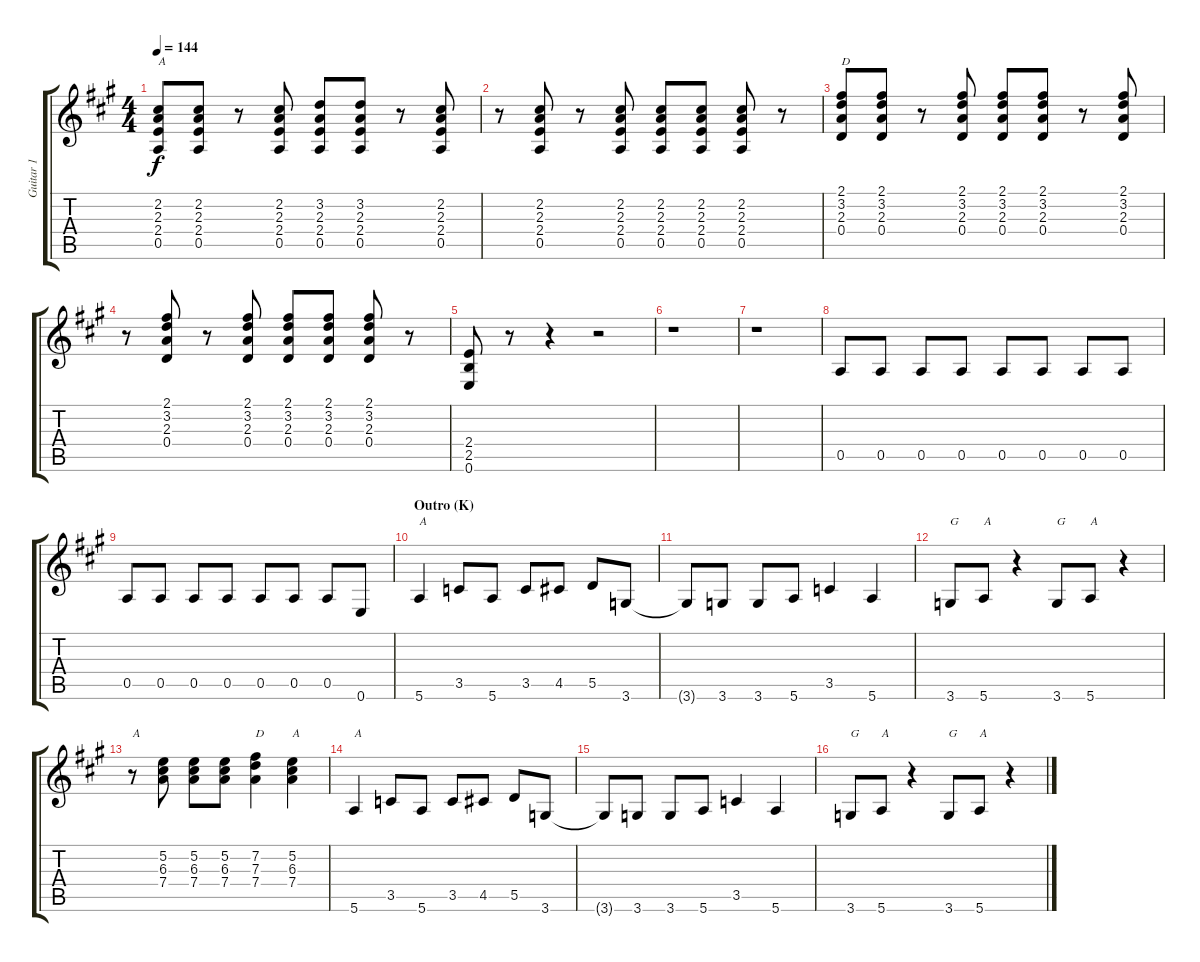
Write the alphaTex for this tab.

\track ("Guitar 1" "Guitar 1") {instrument distortionguitar}
\staff {score tabs}
\tuning (E4 B3 G3 D3 A2 E2) {hide}
\ts (4 4)
\tempo 144
\clef g2
\ks a
(2.2 2.3 2.4 0.5).8{txt "A" dy f} (2.2 2.3 2.4 0.5).8 r.8 (2.2 2.3 2.4 0.5).8 (3.2 2.3 2.4 0.5).8 (3.2 2.3 2.4 0.5).8 r.8 (2.2 2.3 2.4 0.5).8 |
r.8 (2.2 2.3 2.4 0.5).8 r.8 (2.2 2.3 2.4 0.5).8 (2.2 2.3 2.4 0.5).8 (2.2 2.3 2.4 0.5).8 (2.2 2.3 2.4 0.5).8 r.8 |
(2.1 3.2 2.3 0.4).8{txt "D"} (2.1 3.2 2.3 0.4).8 r.8 (2.1 3.2 2.3 0.4).8 (2.1 3.2 2.3 0.4).8 (2.1 3.2 2.3 0.4).8 r.8 (2.1 3.2 2.3 0.4).8 |
r.8 (2.1 3.2 2.3 0.4).8 r.8 (2.1 3.2 2.3 0.4).8 (2.1 3.2 2.3 0.4).8 (2.1 3.2 2.3 0.4).8 (2.1 3.2 2.3 0.4).8 r.8 |
(2.4 2.5 0.6).8 r.8 r.4 r.2 |
r.1 |
r.1 |
0.5.8 0.5.8 0.5.8 0.5.8 0.5.8 0.5.8 0.5.8 0.5.8 |
0.5.8 0.5.8 0.5.8 0.5.8 0.5.8 0.5.8 0.5.8 0.6.8 |
\section ("" "Outro (K)")
5.6.4{txt "A"} 3.5.8 5.6.8 3.5.8 4.5.8 5.5.8 3.6.8 |
3.6{t}.8 3.6.8 3.6.8 5.6.8 3.5.4 5.6.4 |
3.6.8{txt "G"} 5.6.8{txt "A"} r.4 3.6.8{txt "G"} 5.6.8{txt "A"} r.4 |
r.8{txt "A"} (5.2 6.3 7.4).8 (5.2 6.3 7.4).8 (5.2 6.3 7.4).8 (7.2 7.3 7.4).4{txt "D"} (5.2 6.3 7.4).4{txt "A"} |
5.6.4{txt "A"} 3.5.8 5.6.8 3.5.8 4.5.8 5.5.8 3.6.8 |
3.6{t}.8 3.6.8 3.6.8 5.6.8 3.5.4 5.6.4 |
3.6.8{txt "G"} 5.6.8{txt "A"} r.4 3.6.8{txt "G"} 5.6.8{txt "A"} r.4
